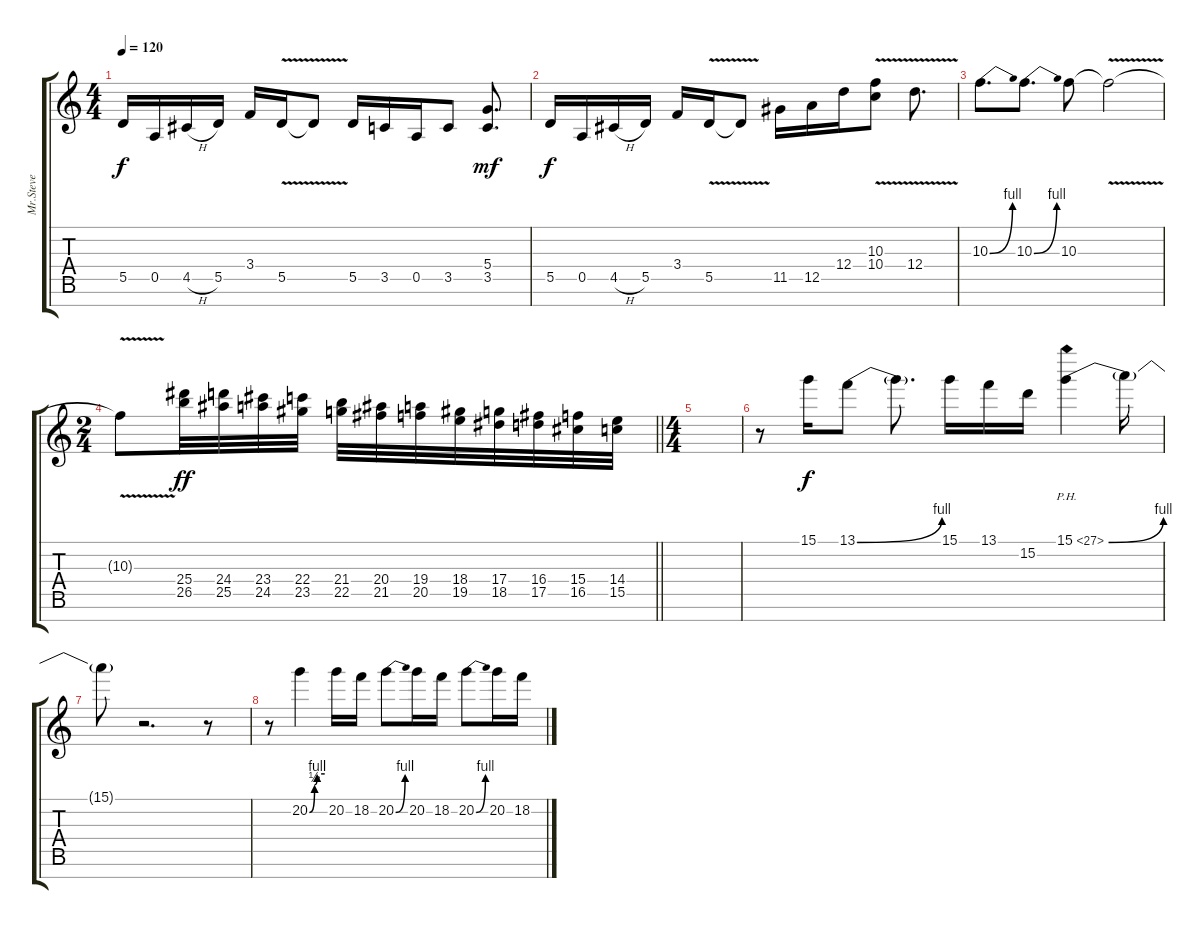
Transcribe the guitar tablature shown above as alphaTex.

\track ("Mr.Steve" "Mr.Steve") {instrument distortionguitar}
\staff {score tabs}
\tuning (E4 B3 G3 D3 A2 E2 B1) {hide}
\ts (4 4)
\tempo 120
\clef g2
\ks c
5.5.16{dy f} 0.5.16 4.5{h}.16 5.5.16 3.4.16 5.5{v}.16 5.5{t}.8 5.5.16 3.5.16 0.5.16 3.5.8 (5.4 3.5).8{d dy mf} |
5.5.16{dy f} 0.5.16 4.5{h}.16 5.5.16 3.4.16 5.5{v}.16 5.5{t}.8 11.5.16 12.5.16 12.4.16 (10.3 10.4{v}).8 12.4{v}.8{d} |
10.3{be (bend 0 0 60 4)}.8{d} 10.3{be (bend 0 0 60 4)}.8{d} 10.3.8 10.3{v t}.2 |
\ts (2 4)
\barLineRight lightlight
10.3{t}.8 (25.4 26.5).32{dy ff instrument guitarfretnoise} (24.4 25.5).32 (23.4 24.5).32 (22.4 23.5).32 (21.4 22.5).32 (20.4 21.5).32 (19.4 20.5).32 (18.4 19.5).32 (17.4 18.5).32 (16.4 17.5).32 (15.4 16.5).32 (14.4 15.5).32 |
\ts (4 4)
|
r.8 15.1.16{dy f} 13.1{be (bend 0 0 60 4)}.8 13.1{t}.8{d} 15.1.16 13.1.16 15.2.16 15.1{be (bend 0 0 60 4) ph 12}.4 15.1{t}.16 |
15.1{t}.8 r.2{d} r.8 |
r.8 20.2{be (custom 0 0 20 2 30 4 60 4)}.4 20.2.16 18.2.16 20.2{be (bend 0 0 60 4)}.8 20.2.16 18.2.16 20.2{be (bend 0 0 60 4)}.8 20.2.16 18.2.16
